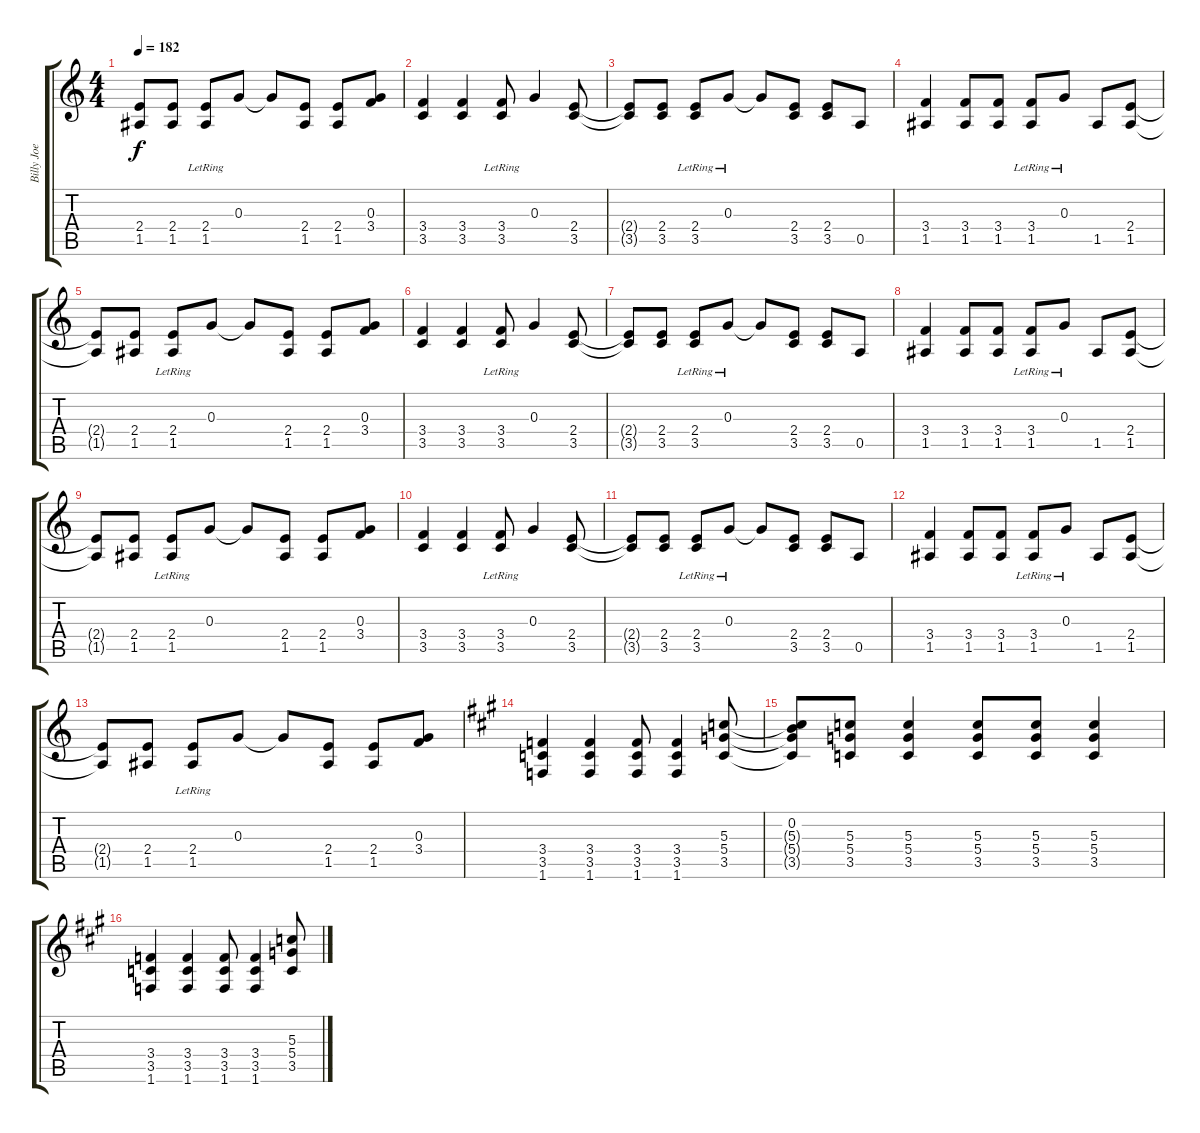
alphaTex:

\track ("Billy Joe Armstrong" "Billy Joe ") {instrument overdrivenguitar}
\staff {score tabs}
\tuning (E4 B3 G3 D3 A2 E2) {hide}
\ts (4 4)
\tempo 182
\clef g2
\ks c
(2.4{t} 1.5{t}).8{dy f} (2.4 1.5).8 (2.4{lr} 1.5{lr}).8 0.3.8 0.3{t}.8 (2.4 1.5).8 (2.4 1.5).8 (0.3 3.4).8 |
(3.4 3.5).4 (3.4 3.5).4 (3.4{lr} 3.5{lr}).8 0.3.4 (2.4 3.5).8 |
(2.4{t} 3.5{t}).8 (2.4 3.5).8 (2.4{lr} 3.5{lr}).8 0.3{lr}.8 0.3{t}.8 (2.4 3.5).8 (2.4 3.5).8 0.5.8 |
(3.4 1.5).4 (3.4 1.5).8 (3.4 1.5).8 (3.4{lr} 1.5{lr}).8 0.3{lr}.8 1.5.8 (2.4 1.5).8 |
(2.4{t} 1.5{t}).8 (2.4 1.5).8 (2.4{lr} 1.5{lr}).8 0.3.8 0.3{t}.8 (2.4 1.5).8 (2.4 1.5).8 (0.3 3.4).8 |
(3.4 3.5).4 (3.4 3.5).4 (3.4{lr} 3.5{lr}).8 0.3.4 (2.4 3.5).8 |
(2.4{t} 3.5{t}).8 (2.4 3.5).8 (2.4{lr} 3.5{lr}).8 0.3{lr}.8 0.3{t}.8 (2.4 3.5).8 (2.4 3.5).8 0.5.8 |
(3.4 1.5).4 (3.4 1.5).8 (3.4 1.5).8 (3.4{lr} 1.5{lr}).8 0.3{lr}.8 1.5.8 (2.4 1.5).8 |
(2.4{t} 1.5{t}).8 (2.4 1.5).8 (2.4{lr} 1.5{lr}).8 0.3.8 0.3{t}.8 (2.4 1.5).8 (2.4 1.5).8 (0.3 3.4).8 |
(3.4 3.5).4 (3.4 3.5).4 (3.4{lr} 3.5{lr}).8 0.3.4 (2.4 3.5).8 |
(2.4{t} 3.5{t}).8 (2.4 3.5).8 (2.4{lr} 3.5{lr}).8 0.3{lr}.8 0.3{t}.8 (2.4 3.5).8 (2.4 3.5).8 0.5.8 |
(3.4 1.5).4 (3.4 1.5).8 (3.4 1.5).8 (3.4{lr} 1.5{lr}).8 0.3{lr}.8 1.5.8 (2.4 1.5).8 |
(2.4{t} 1.5{t}).8 (2.4 1.5).8 (2.4{lr} 1.5{lr}).8 0.3.8 0.3{t}.8 (2.4 1.5).8 (2.4 1.5).8 (0.3 3.4).8 |
\ks a
(3.4 3.5 1.6).4 (3.4 3.5 1.6).4 (3.4 3.5 1.6).8 (3.4 3.5 1.6).4 (5.3 5.4 3.5).8 |
(0.2 5.3{t} 5.4{t} 3.5{t}).8 (5.3 5.4 3.5).8 (5.3 5.4 3.5).4 (5.3 5.4 3.5).8 (5.3 5.4 3.5).8 (5.3 5.4 3.5).4 |
(3.4 3.5 1.6).4 (3.4 3.5 1.6).4 (3.4 3.5 1.6).8 (3.4 3.5 1.6).4 (5.3 5.4 3.5).8
